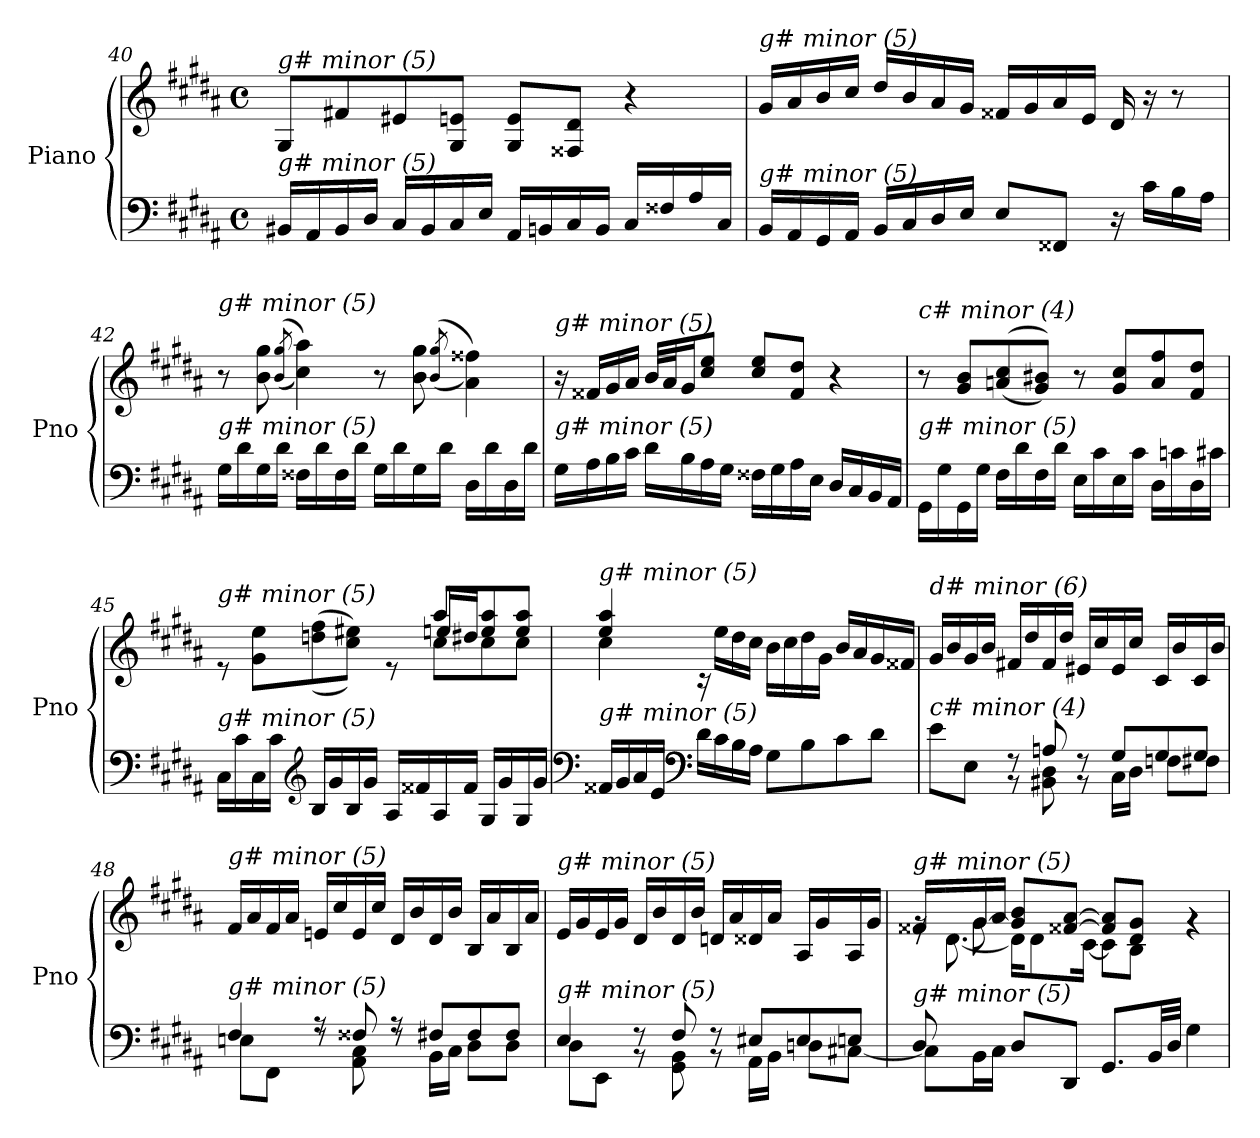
**kern	**kern
*part1	*part1
*staff2	*staff1
*I"Piano	*
*I'Pno	*
!!LO:LB:g=z
*clefF4	*clefG2
*k[f#c#g#d#a#]	*k[f#c#g#d#a#]
*M4/4	*M4/4
*met(c)	*met(c)
=40	=40
!	!LO:TX:i:t=g# minor (5)
!LO:TX:i:t=g# minor (5)	!
16BB#X/LL	8G#/L
16AA#/	.
16BB#/	8f#X/
16D#/JJ	.
16C#/LL	8e#X/
16BB#/	.
16C#/	8G#/ 8en/J
16E/JJ	.
16AA#/LL	8G#/ 8e/L
16BBn/	.
16C#/	8F##X/ 8d#/J
16BB/JJ	.
16C#/LL	4r
16F##X/	.
16A#/	.
16C#/JJ	.
=41	=41
!	!LO:TX:i:t=g# minor (5)
!LO:TX:i:t=g# minor (5)	!
16BB/LL	16g#/LL
16AA#/	16a#/
16GG#/	16b/
16AA#/JJ	16cc#/JJ
16BB/LL	16dd#/LL
16C#/	16b/
16D#/	16a#/
16E/JJ	16g#/JJ
8E/L	16f##X/LL
.	16g#/
8FF##X/J	16a#/
.	16e/JJ
16r	16d#/
16c#\LL	16r
16B\	8r
16A#\JJ	.
=42	=42
!	!LO:TX:i:t=g# minor (5)
!LO:TX:i:t=g# minor (5)	!
16G#\LL	8r
16d#\	.
16G#\	8b\ 8gg#\
16d#\JJ	.
.	((>8qb/ 8qgg#/
16F##X\LL	4cc#\ 4aa#\))
16d#\	.
16F##\	.
16d#\JJ	.
16G#\LL	8r
16d#\	.
16G#\	8b\ 8gg#\
16d#\JJ	.
.	((>8qb/ 8qgg#/
16D#\LL	4a#\ 4ff##X\))
16d#\	.
16D#\	.
16d#\JJ	.
!!LO:LB:g=z
=43	=43
!	!LO:TX:i:t=g# minor (5)
!LO:TX:i:t=g# minor (5)	!
16G#\LL	16r
16A#\	16f##X/LL
16B\	16g#/
16c#\JJ	16a#/JJ
16d#\LL	32b/LLL
.	32a#/J
16B\	16g#/J
16A#\	8cc#/ 8ee/J
16G#\JJ	.
16F##X\LL	8cc#/ 8ee/L
16G#\	.
16A#\	8f##/ 8dd#/J
16E\JJ	.
16D#/LL	4r
16C#/	.
16BB/	.
16AA#/JJ	.
=44	=44
!	!LO:TX:i:t=c# minor (4)
!LO:TX:i:t=g# minor (5)	!
16GG#\LL	8r
16G#\	.
16GG#\	8g#/ 8b/L
16G#\JJ	.
16F#\LL	((>8an/ 8cc#/
16d#\	.
16F#\	8g#/ 8b#X/J))
16d#\JJ	.
16E\LL	8r
16c#\	.
16E\	8g#/ 8cc#/L
16c#\JJ	.
16D#\LL	8a/ 8ff#/
16cni\	.
16D#\	8f#/ 8dd#/J
16c#i\JJ	.
=45	=45
*^	*^
*	*^	*	*^
!	!	!	!LO:TX:i:t=g# minor (5)	!	!
!LO:TX:i:t=g# minor (5)	!	!	!	!	!
2ryy	2ryy	16C#\LL	8re	2ryy	2ryy
.	.	16c#\	.	.	.
.	.	16C#\	8g#\ 8ee\L	.	.
.	.	16c#\JJ	.	.	.
*clefG2	*	*	*	*	*
.	.	16B/LL	((>8ddn\ 8ff#\	.	.
.	.	16g#/	.	.	.
.	.	16B/	8cc#\ 8ee#X\J))	.	.
.	.	16g#/JJ	.	.	.
8ryy	8ryy	16A#/LL	8re	8ryy	8ryy
.	.	16f##X/	.	.	.
4.ryy	8ryy	16A#/	8aa#/L	8cc#\L	16een/LL
.	.	16f##/JJ	.	.	16dd#X/JJ
.	4ryy	16G#/LL	8ee/ 8aa#/	8cc#\	4ryy
.	.	16g#/	.	.	.
.	.	16G#/	8ee/ 8aa#/J	8cc#\J	.
.	.	16g#/JJ	.	.	.
*	*	*	*	*v	*v
!!LO:LB:g=z
=46	=46	=46	=46	=46
!	!	!	!LO:TX:i:t=g# minor (5)	!
!LO:TX:i:t=g# minor (5)	!	!	!	!
*	*v	*v	*	*
4ryy	16f##X/LL	4ee/ 4aa#/	4cc#\
.	16g#/	.	.
.	16a#/	.	.
.	16e/JJ	.	.
*clefF4	*	*	*
2.ryy	16d#\LL	16rc	2.ryy
.	16c#\	16ee\LL	.
.	16B\	16dd#\	.
.	16A#\JJ	16cc#\JJ	.
.	8G#\L	16b\LL	.
.	.	16cc#\	.
.	8B\	16dd#\	.
.	.	16g#\JJ	.
.	8c#\	16b/LL	.
.	.	16a#/	.
.	8d#\J	16g#/	.
.	.	16f##X/JJ	.
=47	=47	=47	=47
!	!	!LO:TX:i:t=d# minor (6)	!
!LO:TX:i:t=c# minor (4)	!	!	!
8e\L	4ryy	16g#/LL	4ryy
.	.	16b/	.
8E\J	.	16g#/	.
.	.	16b/JJ	.
8rBB	8rF	16f#X/LL	2.ryy
.	.	16dd#/	.
8An/	8BB#X\ 8D#\	16f#/	.
.	.	16dd#/JJ	.
8rBB	8rF	16e#X/LL	.
.	.	16cc#/	.
8G#/L	16C#\LL	16e#/	.
.	16D#\JJ	16cc#/JJ	.
8G#/	8Fni\L	16c#/LL	.
.	.	16b/	.
8G#/J	8F#i\J	16c#/	.
.	.	16b/JJ	.
*	*	*v	*v
=48	=48	=48
!	!	!LO:TX:i:t=g# minor (5)
!LO:TX:i:t=g# minor (5)	!	!
4F#/	8En\L	16f#/LL
.	.	16a#/
.	8FF#\J	16f#/
.	.	16a#/JJ
8r	8rF	16en/LL
.	.	16cc#/
8F##Xi/	8AA#\ 8C#\	16e/
.	.	16cc#/JJ
8r	8rF	16d#/LL
.	.	16b/
8F#/L	16BB\LL	16d#/
.	16C#\JJ	16b/JJ
8F#/	8D#\L	16B/LL
.	.	16a#/
8F#/J	8D#\J	16B/
.	.	16a#/JJ
!!LO:LB:g=z
=49	=49	=49
!	!	!LO:TX:i:t=g# minor (5)
!LO:TX:i:t=g# minor (5)	!	!
4E/	8D#\L	16e/LL
.	.	16g#/
.	8EE\J	16e/
.	.	16g#/JJ
8rBB	8rF	16d#/LL
.	.	16b/
8F#/	8GG#\ 8BB\	16d#/
.	.	16b/JJ
8rBB	8rF	16dni/LL
.	.	16a#/
8E#X/L	16AA#\LL	16d##i/
.	16BB\JJ	16a#/JJ
8E#/	8Dni\L	16A#/LL
.	.	16g#/
8En/J	[8C#X\J	16A#/
.	.	16g#/JJ
=50	=50	=50
*	*^	*^
*	*	*	*	*^
*	*	*	*	*	*^
!	!	!	!LO:TX:i:t=g# minor (5)	!	!	!
!LO:TX:i:t=g# minor (5)	!	!	!	!	!	!
8ryy	8D#/	8C#\L]	16f##X/LL	16rg	8ryy	4ryy
.	.	.	16d#/yy	[8.d#\	.	.
8ryy	8ryy	16BB\L	16g#/	.	[8g#\	.
.	.	16C#\JJ	16a#/JJ	.	.	.
2.ryy	8D#/L	2.ryy	8g#/] 8b/L	16d#\KL]	2.ryy	2.ryy
.	.	.	.	8d#\	.	.
.	8DD#/J	.	[8f##X/ [8a#/J	.	.	.
.	.	.	.	[16c#\Jk	.	.
.	8.GG#/L	.	8f##/] 8a#/]L	8c#\L]	.	.
.	.	.	8d#/ 8g#/J	8B\J	.	.
.	32BB/LL	.	.	.	.	.
.	32D#/JJJ	.	.	.	.	.
.	4G#\	.	4rg	4rg	.	.
*v	*v	*v	*	*	*	*
*	*v	*v	*v	*v
=	=
*-	*-
